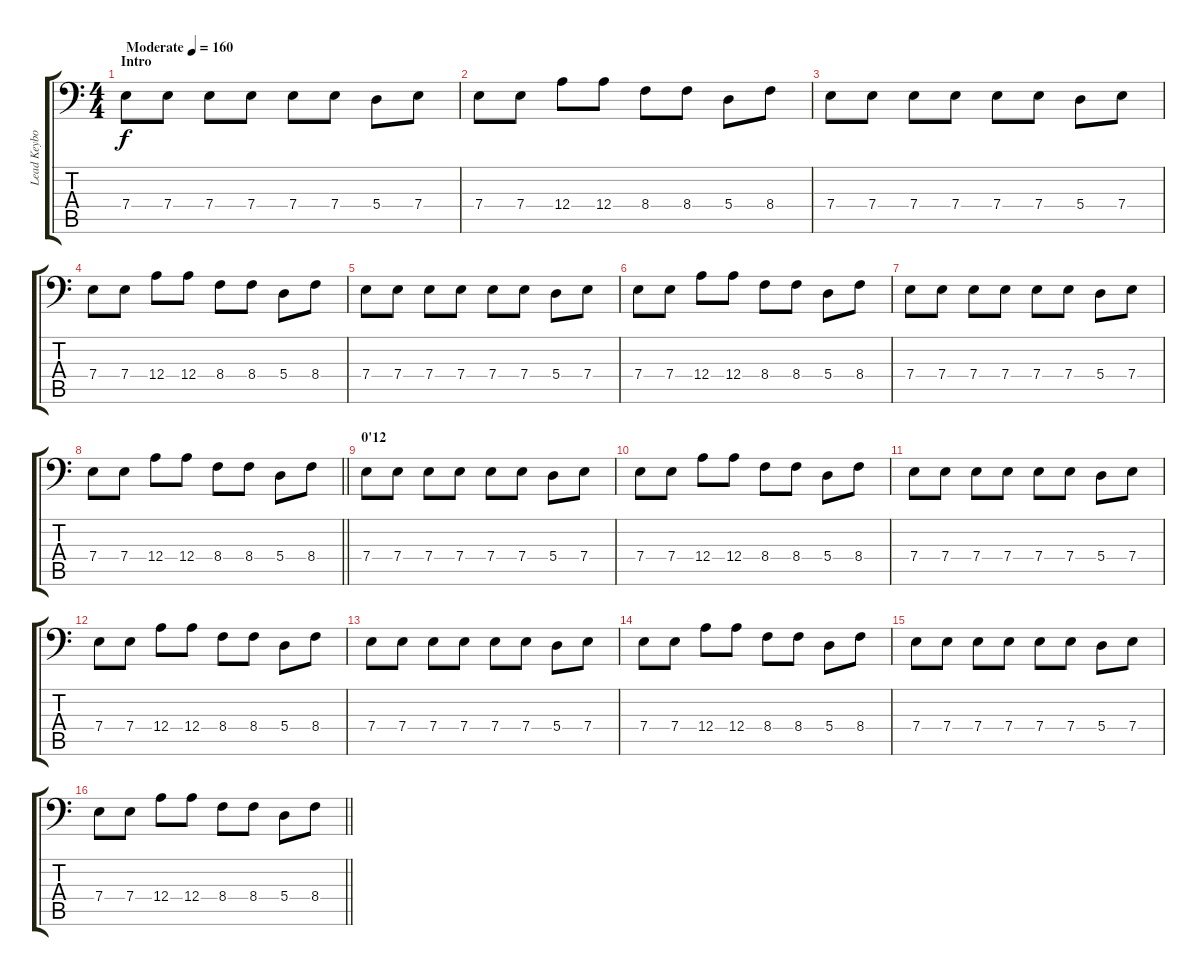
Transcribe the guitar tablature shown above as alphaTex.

\track ("Lead Keyboards" "Lead Keybo") {instrument lead2sawtooth}
\staff {score tabs}
\tuning (B3 Gb3 D3 A2 E2 A1) {hide}
\ts (4 4)
\section ("" "Intro")
\tempo (160 "Moderate")
\clef f4
\ks c
7.4.8{dy f instrument lead2sawtooth} 7.4.8 7.4.8 7.4.8 7.4.8 7.4.8 5.4.8 7.4.8 |
7.4.8 7.4.8 12.4.8 12.4.8 8.4.8 8.4.8 5.4.8 8.4.8 |
7.4.8 7.4.8 7.4.8 7.4.8 7.4.8 7.4.8 5.4.8 7.4.8 |
7.4.8 7.4.8 12.4.8 12.4.8 8.4.8 8.4.8 5.4.8 8.4.8 |
7.4.8 7.4.8 7.4.8 7.4.8 7.4.8 7.4.8 5.4.8 7.4.8 |
7.4.8 7.4.8 12.4.8 12.4.8 8.4.8 8.4.8 5.4.8 8.4.8 |
7.4.8 7.4.8 7.4.8 7.4.8 7.4.8 7.4.8 5.4.8 7.4.8 |
\barLineRight lightlight
7.4.8 7.4.8 12.4.8 12.4.8 8.4.8 8.4.8 5.4.8 8.4.8 |
\section ("" "0'12")
7.4.8 7.4.8 7.4.8 7.4.8 7.4.8 7.4.8 5.4.8 7.4.8 |
7.4.8 7.4.8 12.4.8 12.4.8 8.4.8 8.4.8 5.4.8 8.4.8 |
7.4.8 7.4.8 7.4.8 7.4.8 7.4.8 7.4.8 5.4.8 7.4.8 |
7.4.8 7.4.8 12.4.8 12.4.8 8.4.8 8.4.8 5.4.8 8.4.8 |
7.4.8 7.4.8 7.4.8 7.4.8 7.4.8 7.4.8 5.4.8 7.4.8 |
7.4.8 7.4.8 12.4.8 12.4.8 8.4.8 8.4.8 5.4.8 8.4.8 |
7.4.8 7.4.8 7.4.8 7.4.8 7.4.8 7.4.8 5.4.8 7.4.8 |
\barLineRight lightlight
7.4.8 7.4.8 12.4.8 12.4.8 8.4.8 8.4.8 5.4.8 8.4.8
